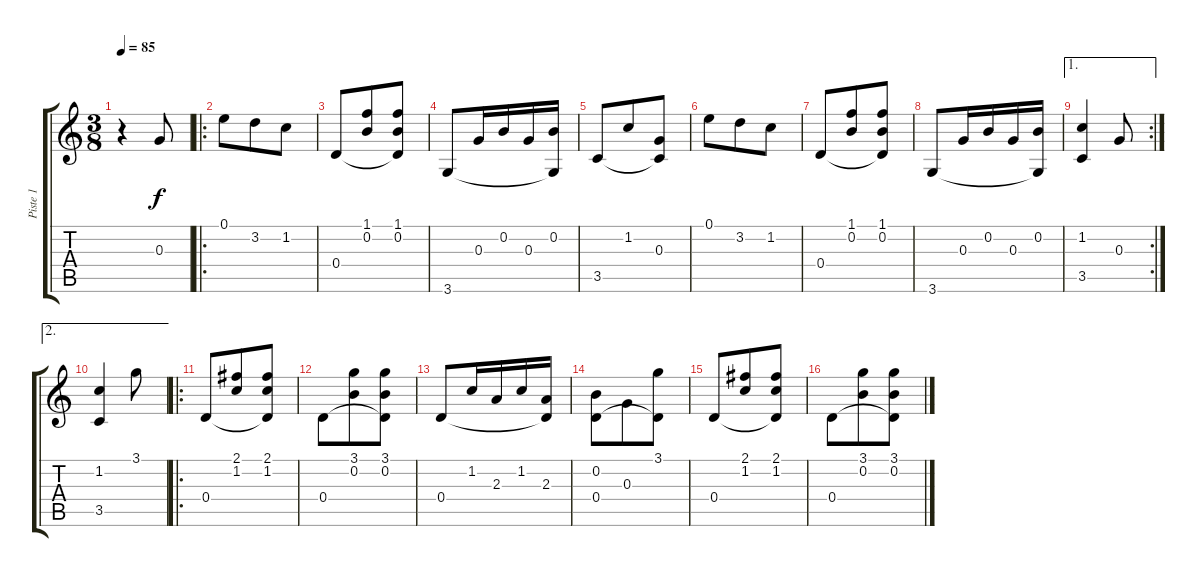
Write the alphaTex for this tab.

\track ("Piste 1" "Piste 1") {instrument acousticguitarnylon}
\staff {score tabs}
\tuning (E4 B3 G3 D3 A2 E2) {hide}
\ts (3 8)
\tempo 85
\clef g2
\ks c
r.4{dy f instrument acousticguitarnylon} 0.3.8 |
\ro
0.1.8 3.2.8 1.2.8 |
0.4.8 (1.1 0.2).8 (1.1 0.2 0.4{t}).8 |
3.6.8 0.3.16 0.2.16 0.3.16 (0.2 3.6{t}).16 |
3.5.8 1.2.8 (0.3 3.5{t}).8 |
0.1.8 3.2.8 1.2.8 |
0.4.8 (1.1 0.2).8 (1.1 0.2 0.4{t}).8 |
3.6.8 0.3.16 0.2.16 0.3.16 (0.2 3.6{t}).16 |
\ae 1
\rc 2
(1.2 3.5).4 0.3.8 |
\ae 2
(1.2 3.5).4 3.1.8 |
\ro
0.4.8 (2.1 1.2).8 (2.1 1.2 0.4{t}).8 |
0.4.8 (3.1 0.2).8 (3.1 0.2 0.4{t}).8 |
0.4.8 1.2.16 2.3.16 1.2.16 (2.3 0.4{t}).16 |
(0.2 0.4).8 0.3.8 (3.1 0.4{t}).8 |
0.4.8 (2.1 1.2).8 (2.1 1.2 0.4{t}).8 |
0.4.8 (3.1 0.2).8 (3.1 0.2 0.4{t}).8
